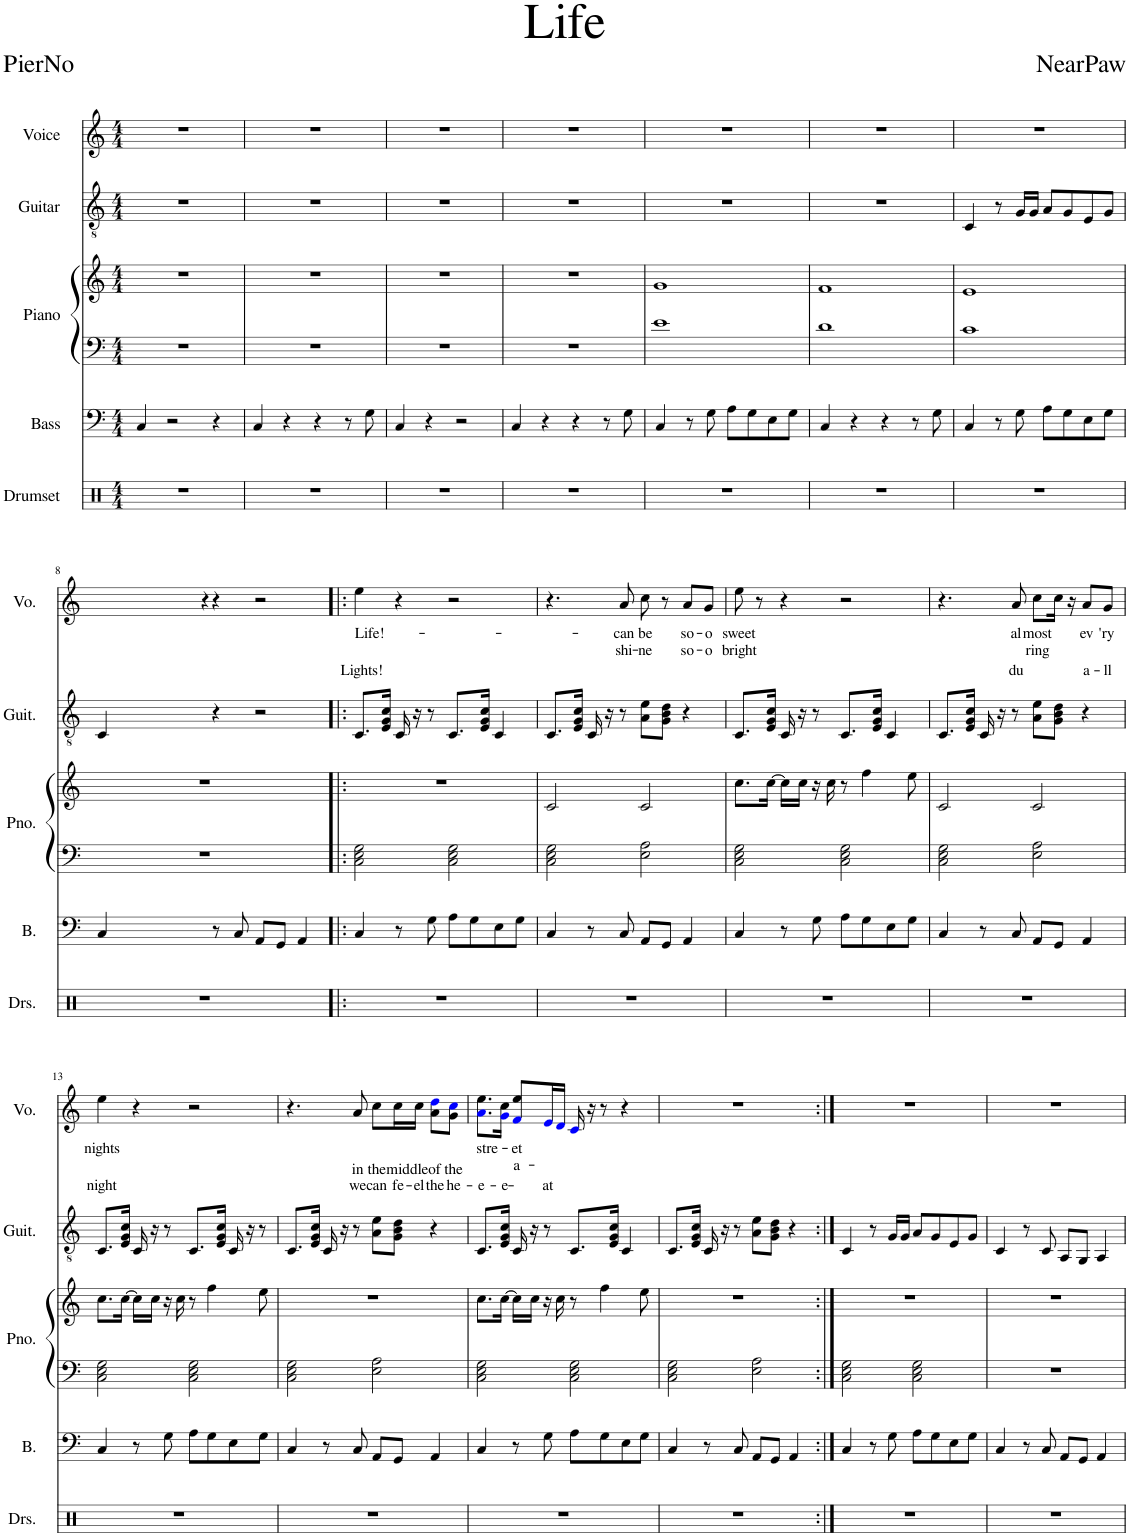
**kern	**kern	**kern	**kern	**kern	**kern	**text	**text
*part5	*part4	*part3	*part3	*part2	*part1	*part1	*part1
*staff6	*staff5	*staff4	*staff3	*staff2	*staff1	*staff1	*staff1
*I"Drumset	*I"Bass	*I"Piano	*	*I"Guitar	*I"Voice	*	*
*I'Drs.	*I'B.	*I'Pno.	*	*I'Guit.	*I'Vo.	*	*
*clefX	*clefF4	*clefF4	*clefG2	*clefGv2	*clefG2	*	*
*k[]	*k[]	*k[]	*k[]	*k[]	*k[]	*	*
*M4/4	*M4/4	*M4/4	*M4/4	*M4/4	*M4/4	*	*
=1	=1	=1	=1	=1	=1	=1	=1
1r	4C/	1r	1r	1r	1r	.	.
.	2r	.	.	.	.	.	.
.	4r	.	.	.	.	.	.
=2	=2	=2	=2	=2	=2	=2	=2
1r	4C/	1r	1r	1r	1r	.	.
.	4r	.	.	.	.	.	.
.	4r	.	.	.	.	.	.
.	8r	.	.	.	.	.	.
.	8G\	.	.	.	.	.	.
=3	=3	=3	=3	=3	=3	=3	=3
1r	4C/	1r	1r	1r	1r	.	.
.	4r	.	.	.	.	.	.
.	2r	.	.	.	.	.	.
=4	=4	=4	=4	=4	=4	=4	=4
1r	4C/	1r	1r	1r	1r	.	.
.	4r	.	.	.	.	.	.
.	4r	.	.	.	.	.	.
.	8r	.	.	.	.	.	.
.	8G\	.	.	.	.	.	.
=5	=5	=5	=5	=5	=5	=5	=5
1r	4C/	1e	1g	1r	1r	.	.
.	8r	.	.	.	.	.	.
.	8G\	.	.	.	.	.	.
.	8A\L	.	.	.	.	.	.
.	8G\	.	.	.	.	.	.
.	8E\	.	.	.	.	.	.
.	8G\J	.	.	.	.	.	.
=6	=6	=6	=6	=6	=6	=6	=6
1r	4C/	1d	1f	1r	1r	.	.
.	4r	.	.	.	.	.	.
.	4r	.	.	.	.	.	.
.	8r	.	.	.	.	.	.
.	8G\	.	.	.	.	.	.
=7	=7	=7	=7	=7	=7	=7	=7
1r	4C/	1c	1e	4C/	1r	.	.
.	8r	.	.	8r	.	.	.
.	8G\	.	.	16G/LL	.	.	.
.	.	.	.	16G/JJ	.	.	.
.	8A\L	.	.	8A/L	.	.	.
.	8G\	.	.	8G/	.	.	.
.	8E\	.	.	8E/	.	.	.
.	8G\J	.	.	8G/J	.	.	.
!!LO:LB:g=z
=8	=8	=8	=8	=8	=8	=8	=8
1r	4C/	1r	1r	4C/	4r	.	.
.	8r	.	.	4r	4r	.	.
.	8C/	.	.	.	.	.	.
.	8AA/L	.	.	2r	2r	.	.
.	8GG/J	.	.	.	.	.	.
.	4AA/	.	.	.	.	.	.
=9!|:	=9!|:	=9!|:	=9!|:	=9!|:	=9!|:	=9!|:	=9!|:
!	!	!	!	!	!	!LO:LY:b	!LO:LY:b
1r	4C/	2C\ 2E\ 2G\	1r	8.C/L	4ee\	Life!-	Lights!
.	.	.	.	16E/ 16G/ 16c/Jk	.	.	.
.	8r	.	.	16C/	4r	.	.
.	.	.	.	16r	.	.	.
.	8G\	.	.	8r	.	.	.
.	8A\L	2C\ 2E\ 2G\	.	8.C/L	2r	.	.
.	8G\	.	.	.	.	.	.
.	.	.	.	16E/ 16G/ 16c/Jk	.	.	.
.	8E\	.	.	4C/	.	.	.
.	8G\J	.	.	.	.	.	.
=10	=10	=10	=10	=10	=10	=10	=10
1r	4C/	2C\ 2E\ 2G\	2c/	8.C/L	4.r	.	.
.	.	.	.	16E/ 16G/ 16c/Jk	.	.	.
.	8r	.	.	16C/	.	.	.
.	.	.	.	16r	.	.	.
!	!	!	!	!	!	!LO:LY:b	!LO:LY:b
.	8C/	.	.	8r	8a/	-can	shi-
!	!	!	!	!	!	!LO:LY:b	!LO:LY:b
.	8AA/L	2E\ 2A\	2c/	8A\ 8e\L	8cc\	be	-ne
.	8GG/J	.	.	8G\ 8B\ 8d\J	8r	.	.
!	!	!	!	!	!	!LO:LY:b	!LO:LY:b
.	4AA/	.	.	4r	8a/L	so-	so-
!	!	!	!	!	!	!LO:LY:b	!LO:LY:b
.	.	.	.	.	8g/J	-o	-o
=11	=11	=11	=11	=11	=11	=11	=11
!	!	!	!	!	!	!LO:LY:b	!LO:LY:b
1r	4C/	2C\ 2E\ 2G\	8.cc\L	8.C/L	8ee\	sweet	bright
.	.	.	.	.	8r	.	.
.	.	.	[16cc\Jk	16E/ 16G/ 16c/Jk	.	.	.
.	8r	.	16cc\LL]	16C/	4r	.	.
.	.	.	16cc\JJ	16r	.	.	.
.	8G\	.	16r	8r	.	.	.
.	.	.	16cc\	.	.	.	.
.	8A\L	2C\ 2E\ 2G\	8r	8.C/L	2r	.	.
.	8G\	.	4ff\	.	.	.	.
.	.	.	.	16E/ 16G/ 16c/Jk	.	.	.
.	8E\	.	.	4C/	.	.	.
.	8G\J	.	8ee\	.	.	.	.
=12	=12	=12	=12	=12	=12	=12	=12
1r	4C/	2C\ 2E\ 2G\	2c/	8.C/L	4.r	.	.
.	.	.	.	16E/ 16G/ 16c/Jk	.	.	.
.	8r	.	.	16C/	.	.	.
.	.	.	.	16r	.	.	.
!	!	!	!	!	!	!LO:LY:b	!LO:LY:b
.	8C/	.	.	8r	8a/	al-	du-
!	!	!	!	!	!	!LO:LY:b	!LO:LY:b
.	8AA/L	2E\ 2A\	2c/	8A\ 8e\L	8cc\L	-most	-ring
.	8GG/J	.	.	8G\ 8B\ 8d\J	16cc\Jk	.	.
.	.	.	.	.	16r	.	.
!	!	!	!	!	!	!LO:LY:b	!LO:LY:b
.	4AA/	.	.	4r	8a/L	ev	a-
!	!	!	!	!	!	!LO:LY:b	!LO:LY:b
.	.	.	.	.	8g/J	'ry	-ll
!!LO:LB:g=z
=13	=13	=13	=13	=13	=13	=13	=13
!	!	!	!	!	!	!LO:LY:b	!LO:LY:b
1r	4C/	2C\ 2E\ 2G\	8.cc\L	8.C/L	4ee\	nights	night
.	.	.	[16cc\Jk	16E/ 16G/ 16c/Jk	.	.	.
.	8r	.	16cc\LL]	16C/	4r	.	.
.	.	.	16cc\JJ	16r	.	.	.
.	8G\	.	16r	8r	.	.	.
.	.	.	16cc\	.	.	.	.
.	8A\L	2C\ 2E\ 2G\	8r	8.C/L	2r	.	.
.	8G\	.	4ff\	.	.	.	.
.	.	.	.	16E/ 16G/ 16c/Jk	.	.	.
.	8E\	.	.	16C/	.	.	.
.	.	.	.	16r	.	.	.
.	8G\J	.	8ee\	8r	.	.	.
=14	=14	=14	=14	=14	=14	=14	=14
1r	4C/	2C\ 2E\ 2G\	1r	8.C/L	4.r	.	.
.	.	.	.	16E/ 16G/ 16c/Jk	.	.	.
.	8r	.	.	16C/	.	.	.
.	.	.	.	16r	.	.	.
!	!	!	!	!	!	!LO:LY:b	!LO:LY:b
.	8C/	.	.	8r	8a/	in	we
!	!	!	!	!	!	!LO:LY:b	!LO:LY:b
.	8AA/L	2E\ 2A\	.	8A\ 8e\L	8cc\L	the	can
!	!	!	!	!	!	!LO:LY:b	!LO:LY:b
.	8GG/J	.	.	8G\ 8B\ 8d\J	16cc\L	mid-	fe-
!	!	!	!	!	!	!LO:LY:b	!LO:LY:b
.	.	.	.	.	16cc\JJ	-dle	-el
!	!	!	!	!	!	!LO:LY:b	!LO:LY:b
.	4AA/	.	.	4r	8a\ 8ddi\L	of	the
!	!	!	!	!	!	!LO:LY:b	!LO:LY:b
.	.	.	.	.	8g\ 8cci\J	the	he-
=15	=15	=15	=15	=15	=15	=15	=15
!	!	!	!	!	!	!LO:LY:b	!LO:LY:b
1r	4C/	2C\ 2E\ 2G\	8.cc\L	8.C/L	8.ai\ 8.ee\L	stre-	-e-
!	!	!	!	!	!	!	!LO:LY:b
.	.	.	[16cc\Jk	16E/ 16G/ 16c/Jk	16gi\ 16cc\Jk	.	-e-
!	!	!	!	!	!	!LO:LY:b	!LO:LY:b
.	8r	.	16cc\LL]	16C/	8fi/ 8ee/L	et	-a-
.	.	.	16cc\JJ	16r	.	.	.
!	!	!	!	!	!	!	!LO:LY:b
.	8G\	.	16r	8r	16ei/L	.	-at
.	.	.	16cc\	.	16di/JJ	.	.
.	8A\L	2C\ 2E\ 2G\	8r	8.C/L	16ci/	.	.
.	.	.	.	.	16r	.	.
.	8G\	.	4ff\	.	8r	.	.
.	.	.	.	16E/ 16G/ 16c/Jk	.	.	.
.	8E\	.	.	4C/	4r	.	.
.	8G\J	.	8ee\	.	.	.	.
=16	=16	=16	=16	=16	=16	=16	=16
1r	4C/	2C\ 2E\ 2G\	1r	8.C/L	1r	.	.
.	.	.	.	16E/ 16G/ 16c/Jk	.	.	.
.	8r	.	.	16C/	.	.	.
.	.	.	.	16r	.	.	.
.	8C/	.	.	8r	.	.	.
.	8AA/L	2E\ 2A\	.	8A\ 8e\L	.	.	.
.	8GG/J	.	.	8G\ 8B\ 8d\J	.	.	.
.	4AA/	.	.	4r	.	.	.
=17:|!	=17:|!	=17:|!	=17:|!	=17:|!	=17:|!	=17:|!	=17:|!
1r	4C/	2C\ 2E\ 2G\	1r	4C/	1r	.	.
.	8r	.	.	8r	.	.	.
.	8G\	.	.	16G/LL	.	.	.
.	.	.	.	16G/JJ	.	.	.
.	8A\L	2C\ 2E\ 2G\	.	8A/L	.	.	.
.	8G\	.	.	8G/	.	.	.
.	8E\	.	.	8E/	.	.	.
.	8G\J	.	.	8G/J	.	.	.
=18	=18	=18	=18	=18	=18	=18	=18
1r	4C/	1r	1r	4C/	1r	.	.
.	8r	.	.	8r	.	.	.
.	8C/	.	.	8C/	.	.	.
.	8AA/L	.	.	8AA/L	.	.	.
.	8GG/J	.	.	8GG/J	.	.	.
.	4AA/	.	.	4AA/	.	.	.
=	=	=	=	=	=	=	=
*-	*-	*-	*-	*-	*-	*-	*-
